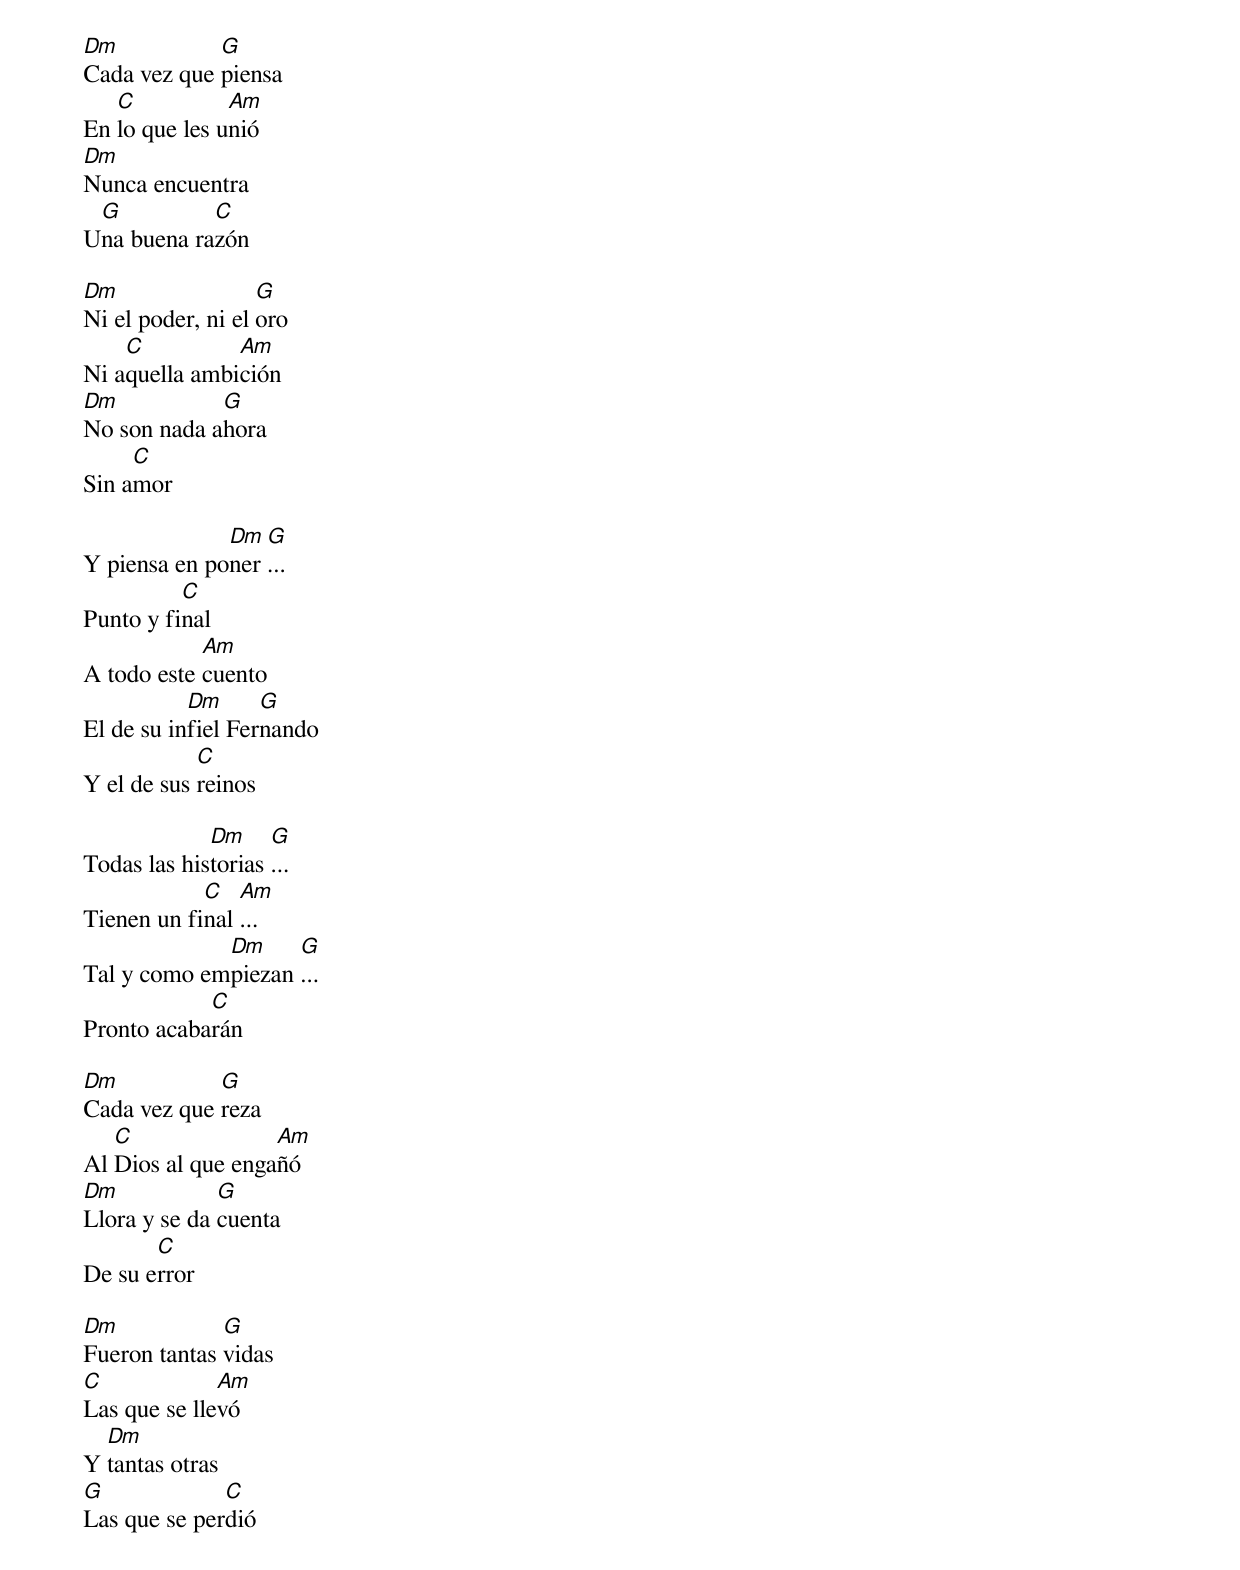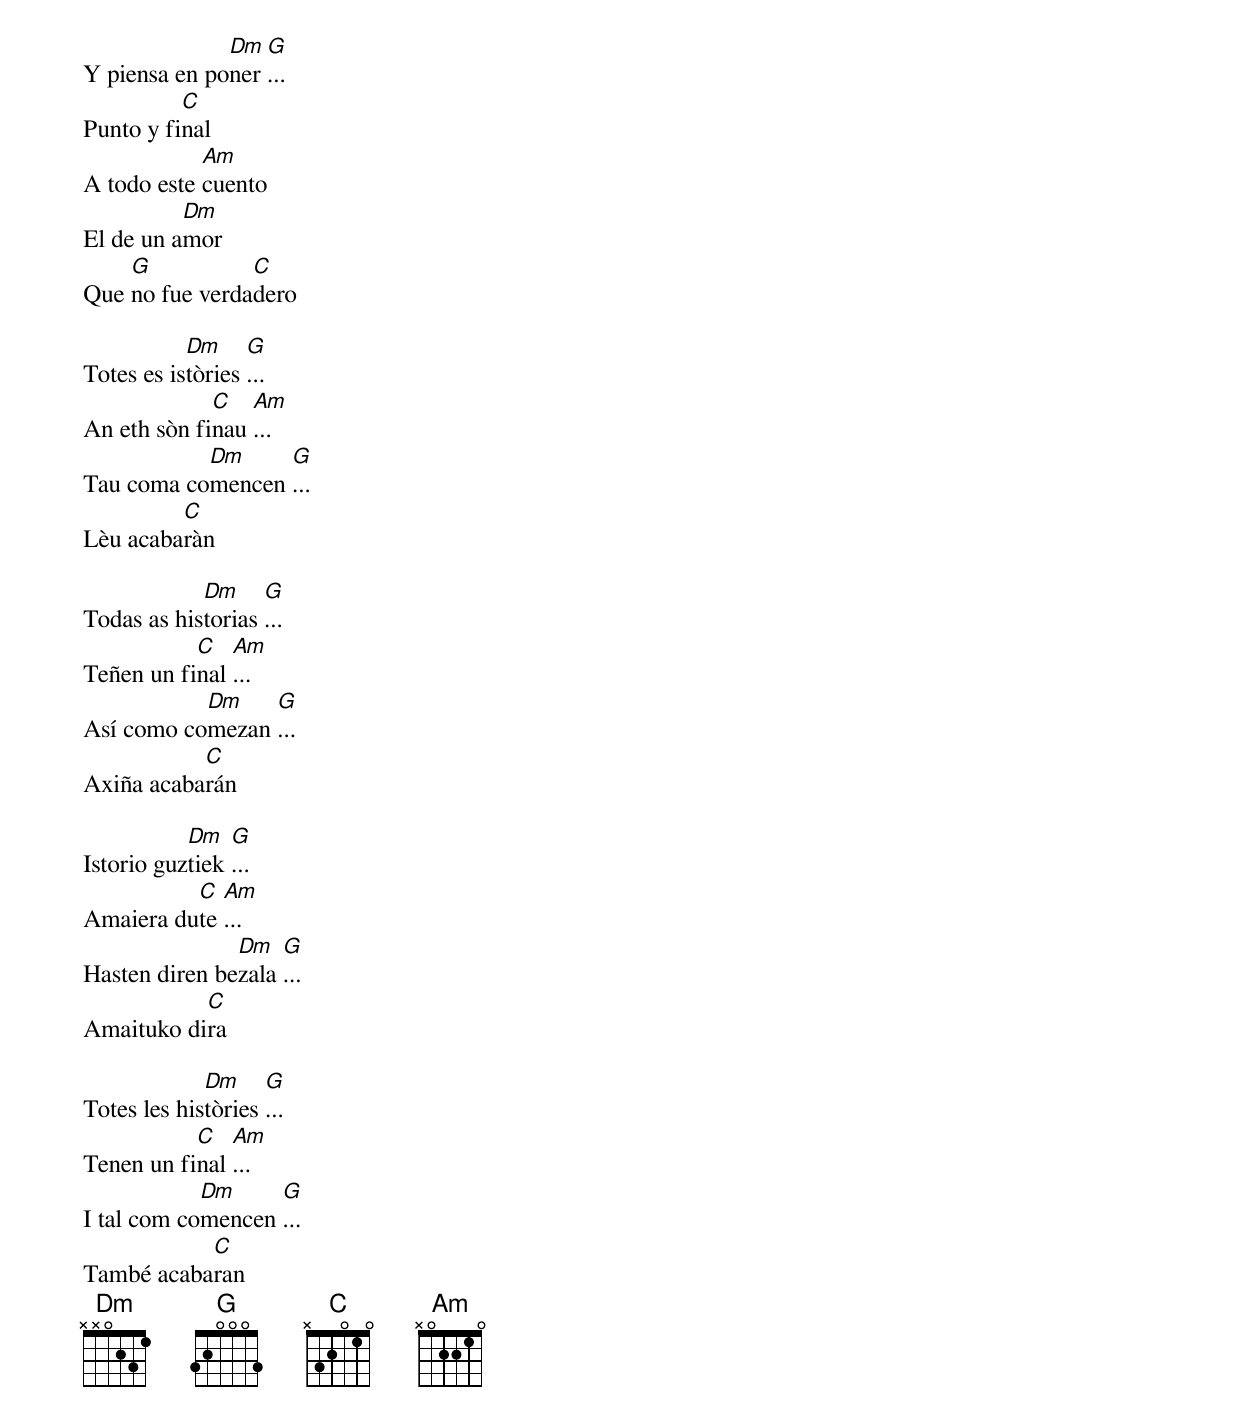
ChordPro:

[Dm]Cada vez que [G]piensa
En [C]lo que les u[Am]nió
[Dm]Nunca encuentra
U[G]na buena ra[C]zón

[Dm]Ni el poder, ni el [G]oro
Ni a[C]quella ambi[Am]ción
[Dm]No son nada a[G]hora
Sin a[C]mor

Y piensa en po[Dm]ner [G]...
Punto y fi[C]nal
A todo este [Am]cuento
El de su in[Dm]fiel Fer[G]nando
Y el de sus [C]reinos

Todas las his[Dm]torias [G]...
Tienen un fi[C]nal [Am]...
Tal y como em[Dm]piezan [G]...
Pronto acaba[C]rán

[Dm]Cada vez que [G]reza
Al [C]Dios al que enga[Am]ñó
[Dm]Llora y se da [G]cuenta
De su e[C]rror

[Dm]Fueron tantas [G]vidas
[C]Las que se lle[Am]vó
Y [Dm]tantas otras
[G]Las que se per[C]dió

Y piensa en po[Dm]ner [G]...
Punto y fi[C]nal
A todo este [Am]cuento
El de un a[Dm]mor
Que [G]no fue verda[C]dero

Totes es is[Dm]tòries [G]...
An eth sòn fi[C]nau [Am]...
Tau coma co[Dm]mencen [G]...
Lèu acaba[C]ràn

Todas as his[Dm]torias [G]...
Teñen un fi[C]nal [Am]...
Así como co[Dm]mezan [G]...
Axiña acaba[C]rán

Istorio guz[Dm]tiek [G]...
Amaiera du[C]te [Am]...
Hasten diren be[Dm]zala [G]...
Amaituko di[C]ra

Totes les his[Dm]tòries [G]...
Tenen un fi[C]nal [Am]...
I tal com co[Dm]mencen [G]...
També acaba[C]ran
